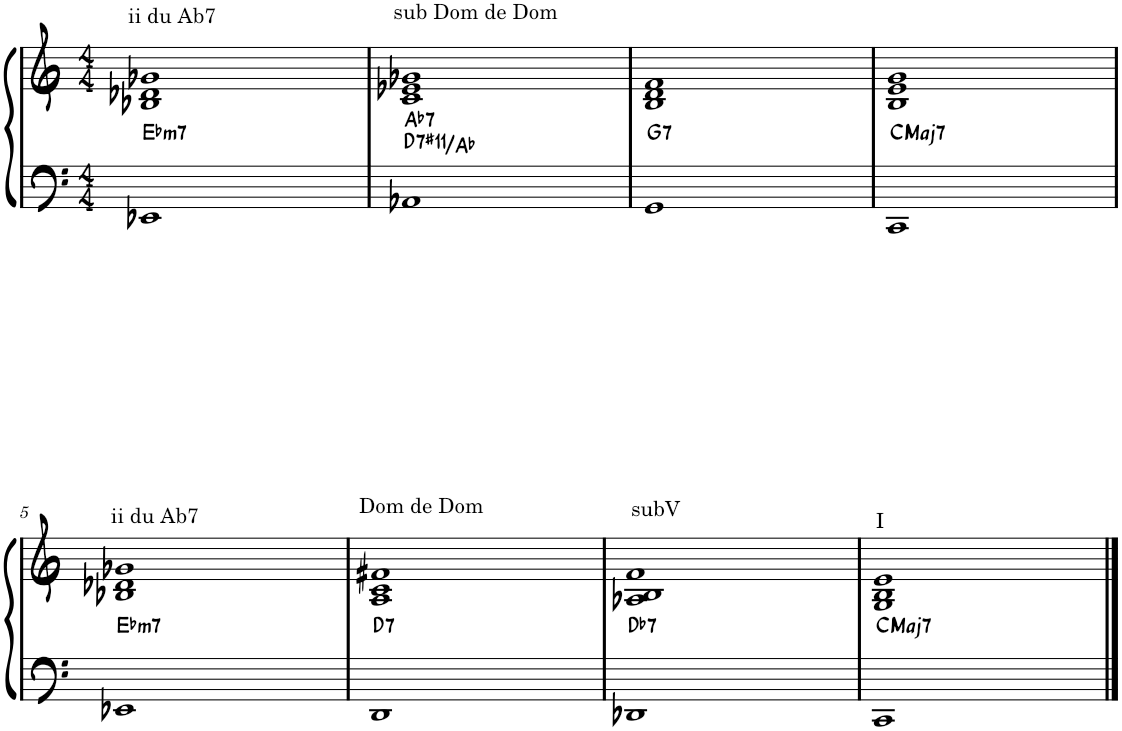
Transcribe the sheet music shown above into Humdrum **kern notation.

**kern	**kern	**harte
*part1	*part1	*part1
*staff2	*staff1	*
*I"Piano	*	*
*I'Pno.	*	*
*clefF4	*clefG2	*
*k[]	*k[]	*
*M4/4	*M4/4	*
=1	=1	=1
!	!LO:TX:a:t=ii du Ab7	!LO:H:kt=m7
1EE-X	1B-X 1d-X 1g-X	Eb:min7
=2	=2	=2
!	!LO:TX:a:t=sub Dom de Dom	!LO:H:n=1:kt=7
!	!	!LO:H:n=2:kt=7
1AA-X	1c 1e-X 1g-X	D:7(#11)/b5 Ab:7
=3	=3	=3
!	!	!LO:H:kt=7
1GG	1B 1d 1f	G:7
=4	=4	=4
!	!	!LO:H:kt=Maj7
1CC	1B 1e 1g	C:maj7
!!LO:LB:g=z
=5	=5	=5
!	!LO:TX:a:t=ii du Ab7	!LO:H:kt=m7
1EE-X	1B-X 1d-X 1g-X	Eb:min7
=6	=6	=6
!	!LO:TX:a:t=Dom de Dom	!LO:H:kt=7
1DD	1A 1c 1f#X	D:7
=7	=7	=7
!	!LO:TX:a:t=subV	!LO:H:kt=7
1DD-X	1A-X 1B 1f	Db:7
=8	=8	=8
!	!LO:TX:a:t=I	!LO:H:kt=Maj7
1CC	1G 1B 1e	C:maj7
==	==	==
*-	*-	*-
